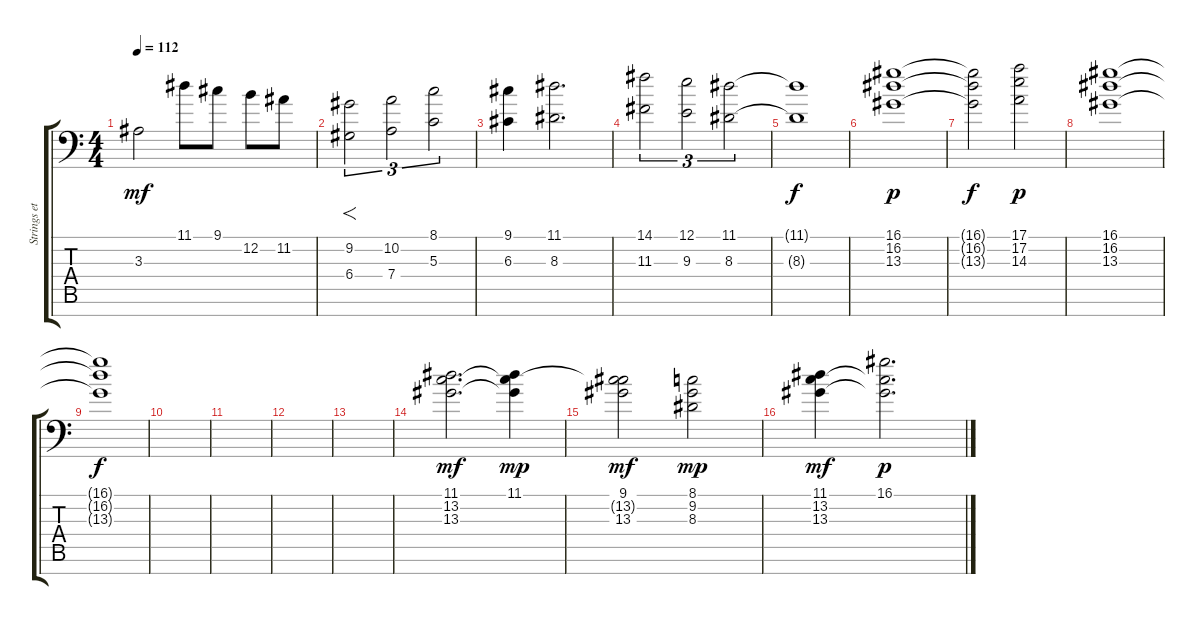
\track ("Strings etc." "Strings et") {instrument stringensemble1}
\staff {score tabs}
\tuning (E4 B3 G3 D3 A2 E2 C-1) {hide}
\ts (4 4)
\tempo 112
\clef f4
\ks c
3.3.2{dy mf} 11.1.8 9.1.8 12.2.8 11.2.8 |
(9.2 6.4).2{f tu (3 2) instrument synthstrings2} (10.2 7.4).2{tu (3 2)} (8.1 5.3).2{tu (3 2)} |
(9.1 6.3).4 (11.1 8.3).2{d} |
(14.1 11.3).2{tu (3 2)} (12.1 9.3).2{tu (3 2)} (11.1 8.3).2{tu (3 2) volume 3} |
(11.1{t} 8.3{t}).1{dy f} |
(16.1 16.2 13.3).1{dy p volume 10 balance 12 instrument choiraahs} |
(16.1{t} 16.2{t} 13.3{t}).2{dy f} (17.1 17.2 14.3).2{dy p} |
(16.1 16.2 13.3).1 |
(16.1{t} 16.2{t} 13.3{t}).1{dy f} |
|
|
|
|
(11.1 13.2 13.3).2{d dy mf balance 14} (11.1 13.2{t} 13.3{t}).4{dy mp balance 5} |
(9.1 13.2{t} 13.3).2{dy mf} (8.1 9.2 8.3).2{dy mp} |
(11.1 13.2 13.3).4{dy mf} (16.1 13.2{t} 13.3{t}).2{d dy p}
